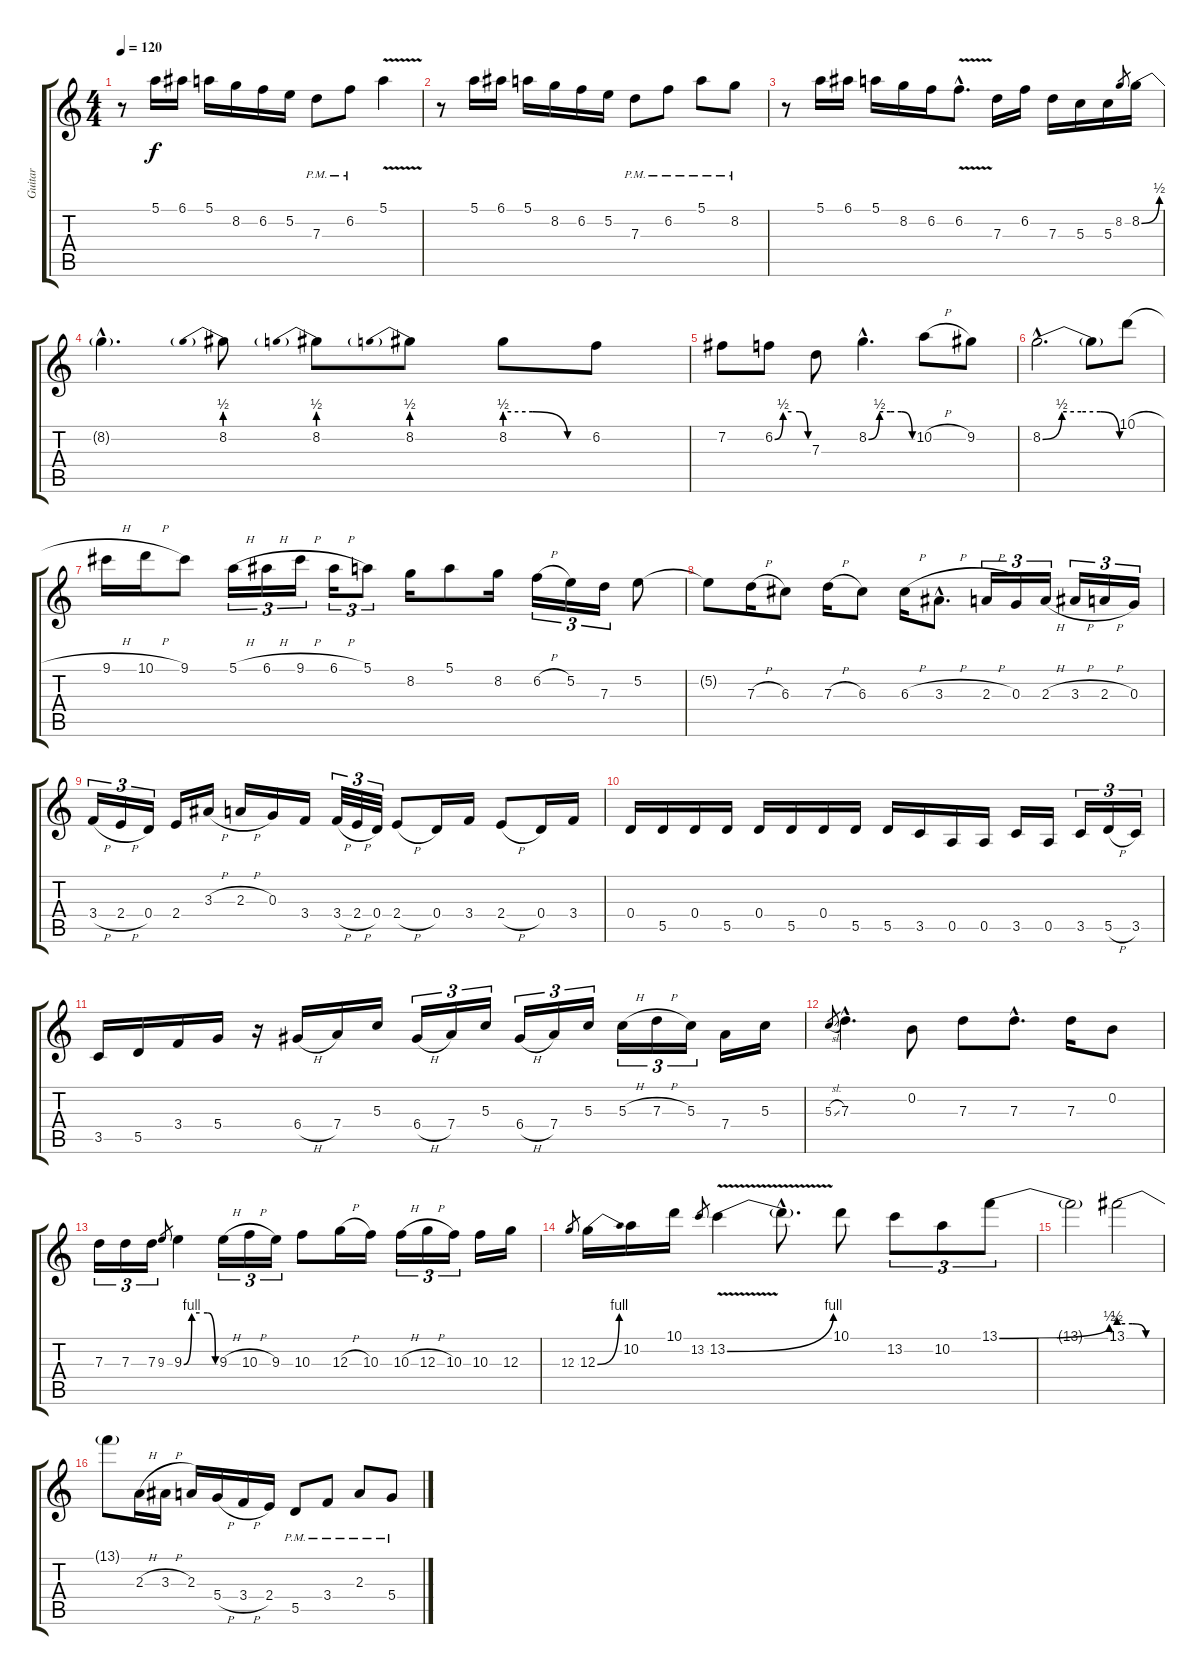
\track ("Guitar" "Guitar") {instrument distortionguitar}
\staff {score tabs}
\tuning (E4 B3 G3 D3 A2 E2) {hide}
\ts (4 4)
\tempo 120
\clef g2
\ks c
r.8{dy f} 5.1.16 6.1.16 5.1.16 8.2.16 6.2.16 5.2.16 7.3{pm}.8 6.2{pm}.8 5.1{v}.4 |
r.8 5.1.16 6.1.16 5.1.16 8.2.16 6.2.16 5.2.16 7.3{pm}.8 6.2{pm}.8 5.1{pm}.8 8.2{pm}.8 |
r.8 5.1.16 6.1.16 5.1.16 8.2.16 6.2.16 6.2{v hac}.8{d} 7.3.16 6.2.16 7.3.16 5.3.16 5.3.16 8.2.8{gr} 8.2{be (bend 0 0 60 2)}.16 |
8.2{hac t}.4{d} 8.2{be (prebend 0 2 60 2)}.8 8.2{be (prebend 0 2 60 2)}.8 8.2{be (prebend 0 2 60 2)}.8 8.2{be (custom 0 2 20 2 45 0 60 0)}.8 6.2.8 |
7.2.8 6.2{be (custom 0 0 15 2 30 2 45 2 60 0)}.8 7.3.8 8.2{be (custom 0 0 15 2 30 2 45 2 60 0) hac}.4{d} 10.2{h}.8 9.2.8 |
8.2{be (custom 0 0 15 2 30 2 45 2 60 0) hac}.2{d} 8.2{t}.8 10.1{h}.8 |
9.1{h}.16 10.1{h}.16 9.1.8 5.1{h}.16{tu (3 2)} 6.1{h}.16{tu (3 2)} 9.1{h}.16{tu (3 2)} 6.1{h}.16{tu (3 2)} 5.1.8{tu (3 2)} 8.2.16 5.1.8 8.2.16 6.2{h}.16{tu (3 2)} 5.2.16{tu (3 2)} 7.3.16{tu (3 2)} 5.2.8 |
5.2{t}.8 7.3{h}.16 6.3.8 7.3{h}.16 6.3.8 6.3{h}.16 3.3{h hac}.8{d} 2.3{h}.16{tu (3 2)} 0.3.16{tu (3 2)} 2.3{h}.16{tu (3 2)} 3.3{h}.16{tu (3 2)} 2.3{h}.16{tu (3 2)} 0.3.16{tu (3 2)} |
3.4{h}.16{tu (3 2)} 2.4{h}.16{tu (3 2)} 0.4.16{tu (3 2)} 2.4.16 3.3{h}.16 2.3{h}.16 0.3.16 3.4.16 3.4{h}.32{tu (3 2)} 2.4{h}.32{tu (3 2)} 0.4.32{tu (3 2)} 2.4{h}.8 0.4.16 3.4.16 2.4{h}.8 0.4.16 3.4.16 |
0.4.16 5.5.16 0.4.16 5.5.16 0.4.16 5.5.16 0.4.16 5.5.16 5.5.16 3.5.16 0.5.16 0.5.16 3.5.16 0.5.16 3.5.16{tu (3 2)} 5.5{h}.16{tu (3 2)} 3.5.16{tu (3 2)} |
3.5.16 5.5.16 3.4.16 5.4.16 r.16 6.4{h}.16 7.4.16 5.3.16 6.4{h}.16{tu (3 2)} 7.4.16{tu (3 2)} 5.3.16{tu (3 2)} 6.4{h}.16{tu (3 2)} 7.4.16{tu (3 2)} 5.3.16{tu (3 2)} 5.3{h}.16{tu (3 2)} 7.3{h}.16{tu (3 2)} 5.3.16{tu (3 2)} 7.4.16 5.3.16 |
5.3{sl}.8{gr} 7.3{hac}.4{d} 0.2.8 7.3.8 7.3{hac}.8{d} 7.3.16 0.2.8 |
7.3.16{tu (3 2)} 7.3.16{tu (3 2)} 7.3.16{tu (3 2)} 9.3.8{gr} 9.3{be (custom 0 0 15 4 30 4 45 4 60 0)}.4 9.3{h}.16{tu (3 2)} 10.3{h}.16{tu (3 2)} 9.3.16{tu (3 2)} 10.3.8 12.3{h}.16 10.3.16 10.3{h}.16{tu (3 2)} 12.3{h}.16{tu (3 2)} 10.3.16{tu (3 2)} 10.3.16 12.3.16 |
12.3.8{gr} 12.3{be (bend 0 0 60 4)}.16 10.2.16 10.1.16 13.2.8{gr} 13.2{be (bend 0 0 60 4) v}.4 13.2{hac t}.8{d} 10.1.8 13.2.8{tu (3 2)} 10.2.8{tu (3 2)} 13.1{be (bend 0 0 60 2)}.8{tu (3 2)} |
13.1{t}.2 13.1{be (custom 0 2 20 2 40 0 60 0)}.2 |
13.1{t}.8 2.3{h}.16 3.3{h}.16 2.3.16 5.4{h}.16 3.4{h}.16 2.4.16 5.5{pm}.8 3.4{pm}.8 2.3{pm}.8 5.4{pm}.8
